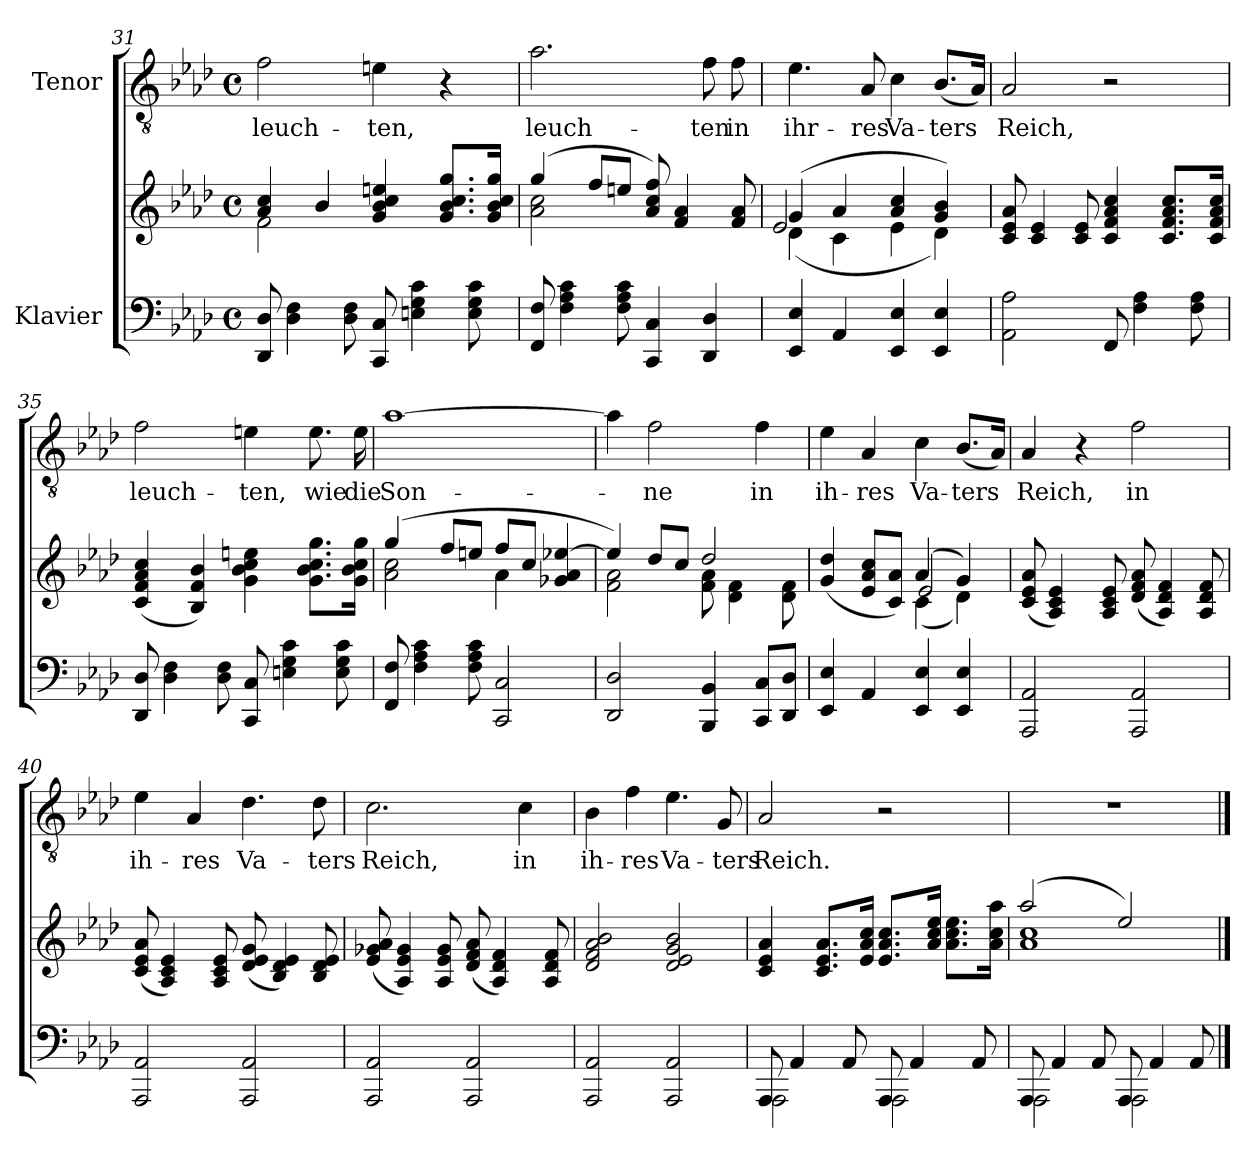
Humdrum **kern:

**kern	**kern	**kern	**text
*part2	*part2	*part1	*part1
*staff3	*staff2	*staff1	*staff1
*I"Klavier	*	*I"Tenor	*
*clefF4	*clefG2	*clefGv2	*
*k[b-e-a-d-]	*k[b-e-a-d-]	*k[b-e-a-d-]	*
*M4/4	*M4/4	*M4/4	*
*met(c)	*met(c)	*met(c)	*
=31	=31	=31	=31
*	*^	*	*
!	!	!	!	!LO:LY:b
8DD-/ 8D-/	4a-/ 4cc/	2f\	2f\	leuch-
4D-\ 4F\	.	.	.	.
.	4b-/	.	.	.
8D-\ 8F\	.	.	.	.
!	!	!	!	!LO:LY:b
8CC/ 8C/	4g/ 4b-/ 4cc/ 4een/	2ryy	4en\	-ten,
4En\ 4G\ 4c\	.	.	.	.
.	8.g/ 8.b-/ 8.cc/ 8.gg/L	.	4r	.
8E\ 8G\ 8c\	.	.	.	.
.	16g/ 16b-/ 16cc/ 16gg/Jk	.	.	.
=32	=32	=32	=32	=32
!	!	!	!	!LO:LY:b
8FF/ 8F/	(>4gg/	2a-\ 2cc\	2.a-\	leuch-
4F\ 4A-\ 4c\	.	.	.	.
.	8ff/L	.	.	.
8F\ 8A-\ 8c\	8een/J	.	.	.
4CC/ 4C/	8a-/ 8cc/ 8ff/)	2ryy	.	.
.	4f/ 4a-/	.	.	.
!	!	!	!	!LO:LY:b
4DD-/ 4D-/	.	.	8f\	-ten
!	!	!	!	!LO:LY:b
.	8f/ 8a-/	.	8f\	in
!!LO:LB:g=z
=33	=33	=33	=33	=33
*	*	*^	*	*
!	!	!	!	!	!LO:LY:b
4EE-/ 4E-/	(>4g/	(<4d-\	2e-/	4.e-\	ihr-
4AA-/	4a-/	4c\	.	.	.
!	!	!	!	!	!LO:LY:b
.	.	.	.	8A-/	-res
!	!	!	!	!	!LO:LY:b
4EE-/ 4E-/	4a-/ 4cc/	4e-\	2ryy	4c\	Va-
!	!	!	!	!	!LO:LY:b
4EE-/ 4E-/	4g/ 4b-/)	4d-\)	.	(<8.B-/L	-ters
.	.	.	.	16A-/Jk)	.
*	*v	*v	*v	*	*
=34	=34	=34	=34
!	!	!	!LO:LY:b
2AA-\ 2A-\	8c/ 8e-/ 8a-/	2A-/	Reich,
.	4c/ 4e-/	.	.
.	8c/ 8e-/	.	.
8FF/	4c/ 4f/ 4a-/ 4cc/	2r	.
4F\ 4A-\	.	.	.
.	8.c/ 8.f/ 8.a-/ 8.cc/L	.	.
8F\ 8A-\	.	.	.
.	16c/ 16f/ 16a-/ 16cc/Jk	.	.
=35	=35	=35	=35
!	!	!	!LO:LY:b
8DD-/ 8D-/	(<4c/ 4f/ 4a-/ 4cc/	2f\	leuch-
4D-\ 4F\	.	.	.
.	4B-/ 4f/ 4b-/)	.	.
8D-\ 8F\	.	.	.
!	!	!	!LO:LY:b
8CC/ 8C/	4g\ 4b-\ 4cc\ 4een\	4en\	-ten,
4En\ 4G\ 4c\	.	.	.
!	!	!	!LO:LY:b
.	8.g\ 8.b-\ 8.cc\ 8.gg\L	8.e\	wie
8E\ 8G\ 8c\	.	.	.
!	!	!	!LO:LY:b
.	16g\ 16b-\ 16cc\ 16gg\Jk	16e\	die
=36	=36	=36	=36
*	*^	*	*
!	!	!	!	!LO:LY:b
8FF/ 8F/	(>4gg/	2a-\ 2cc\	[1a-	Son-
4F\ 4A-\ 4c\	.	.	.	.
.	8ff/L	.	.	.
8F\ 8A-\ 8c\	8een/J	.	.	.
2CC/ 2C/	8ff/L	4a-\	.	.
.	8cc/J	.	.	.
.	4g-X/ 4a-/ [4ee-X/	4ryy	.	.
!!LO:LB:g=z
=37	=37	=37	=37	=37
2DD-/ 2D-/	4ee-/])	2f\ 2a-\	4a-\]	.
!	!	!	!	!LO:LY:b
.	8dd-/L	.	2f\	-ne
.	8cc/J	.	.	.
4BBB-/ 4BB-/	2dd-/	8f\ 8a-\	.	.
.	.	4d-\ 4f\	.	.
!	!	!	!	!LO:LY:b
8CC/ 8C/L	.	.	4f\	in
8DD-/ 8D-/J	.	8d-\ 8f\	.	.
=38	=38	=38	=38	=38
*	*	*^	*	*
!	!	!	!	!	!LO:LY:b
4EE-/ 4E-/	(>4g/ 4dd-/	2ryy	2ryy	4e-\	ih-
!	!	!	!	!	!LO:LY:b
4AA-/	8e-/ 8a-/ 8cc/L	.	.	4A-/	-res
.	8c/ 8a-/J)	.	.	.	.
!	!	!	!	!	!LO:LY:b
4EE-/ 4E-/	(>4a-/	(<4c\	2e-/	4c\	Va-
!	!	!	!	!	!LO:LY:b
4EE-/ 4E-/	4g/)	4d-\)	.	(<8.B-/L	-ters
.	.	.	.	16A-/Jk)	.
*	*v	*v	*v	*	*
=39	=39	=39	=39
!	!	!	!LO:LY:b
2AAA-/ 2AA-/	(<8c/ 8e-/ 8a-/	4A-/	Reich,
.	4A-/ 4c/ 4e-/)	.	.
.	.	4r	.
.	8A-/ 8c/ 8e-/	.	.
!	!	!	!LO:LY:b
2AAA-/ 2AA-/	(<8d-/ 8f/ 8a-/	2f\	in
.	4A-/ 4d-/ 4f/)	.	.
.	8A-/ 8d-/ 8f/	.	.
=40	=40	=40	=40
!	!	!	!LO:LY:b
2AAA-/ 2AA-/	(<8c/ 8e-/ 8a-/	4e-\	ih-
.	4A-/ 4c/ 4e-/)	.	.
!	!	!	!LO:LY:b
.	.	4A-/	-res
.	8A-/ 8c/ 8e-/	.	.
!	!	!	!LO:LY:b
2AAA-/ 2AA-/	(<8d-/ 8e-/ 8g/	4.d-\	Va-
.	4B-/ 4d-/ 4e-/)	.	.
!	!	!	!LO:LY:b
.	8B-/ 8d-/ 8e-/	8d-\	-ters
!!LO:LB:g=z
=41	=41	=41	=41
!	!	!	!LO:LY:b
2AAA-/ 2AA-/	(<8e-/ 8g-X/ 8a-/	2.c\	Reich,
.	4A-/ 4e-/ 4g-/)	.	.
.	8A-/ 8e-/ 8g-/	.	.
2AAA-/ 2AA-/	(<8d-/ 8f/ 8a-/	.	.
.	4A-/ 4d-/ 4f/)	.	.
!	!	!	!LO:LY:b
.	.	4c\	in
.	8A-/ 8d-/ 8f/	.	.
=42	=42	=42	=42
!	!	!	!LO:LY:b
2AAA-/ 2AA-/	2d-/ 2f/ 2a-/ 2b-/	4B-\	ih-
!	!	!	!LO:LY:b
.	.	4f\	-res
!	!	!	!LO:LY:b
2AAA-/ 2AA-/	2d-/ 2e-/ 2g/ 2b-/	4.e-\	Va-
!	!	!	!LO:LY:b
.	.	8G/	-ters
=43	=43	=43	=43
*^	*	*	*
!	!	!	!	!LO:LY:b
8AAA-/	2AAA-\	4c/ 4e-/ 4a-/	2A-/	Reich.
4AA-/	.	.	.	.
.	.	8.c/ 8.e-/ 8.a-/L	.	.
8AA-/	.	.	.	.
.	.	16e-/ 16a-/ 16cc/Jk	.	.
8AAA-/	2AAA-\	8.e-/ 8.a-/ 8.cc/L	2r	.
4AA-/	.	.	.	.
.	.	16a-/ 16cc/ 16ee-/Jk	.	.
.	.	8.a-\ 8.cc\ 8.ee-\L	.	.
8AA-/	.	.	.	.
.	.	16a-\ 16cc\ 16aa-\Jk	.	.
=44	=44	=44	=44	=44
*	*	*^	*	*
8AAA-/	2AAA-\	(>2aa-/	1a- 1cc	1r	.
4AA-/	.	.	.	.	.
8AA-/	.	.	.	.	.
8AAA-/	2AAA-\	2ee-/)	.	.	.
4AA-/	.	.	.	.	.
8AA-/	.	.	.	.	.
*v	*v	*	*	*	*
*	*v	*v	*	*
==	==	==	==
*-	*-	*-	*-
